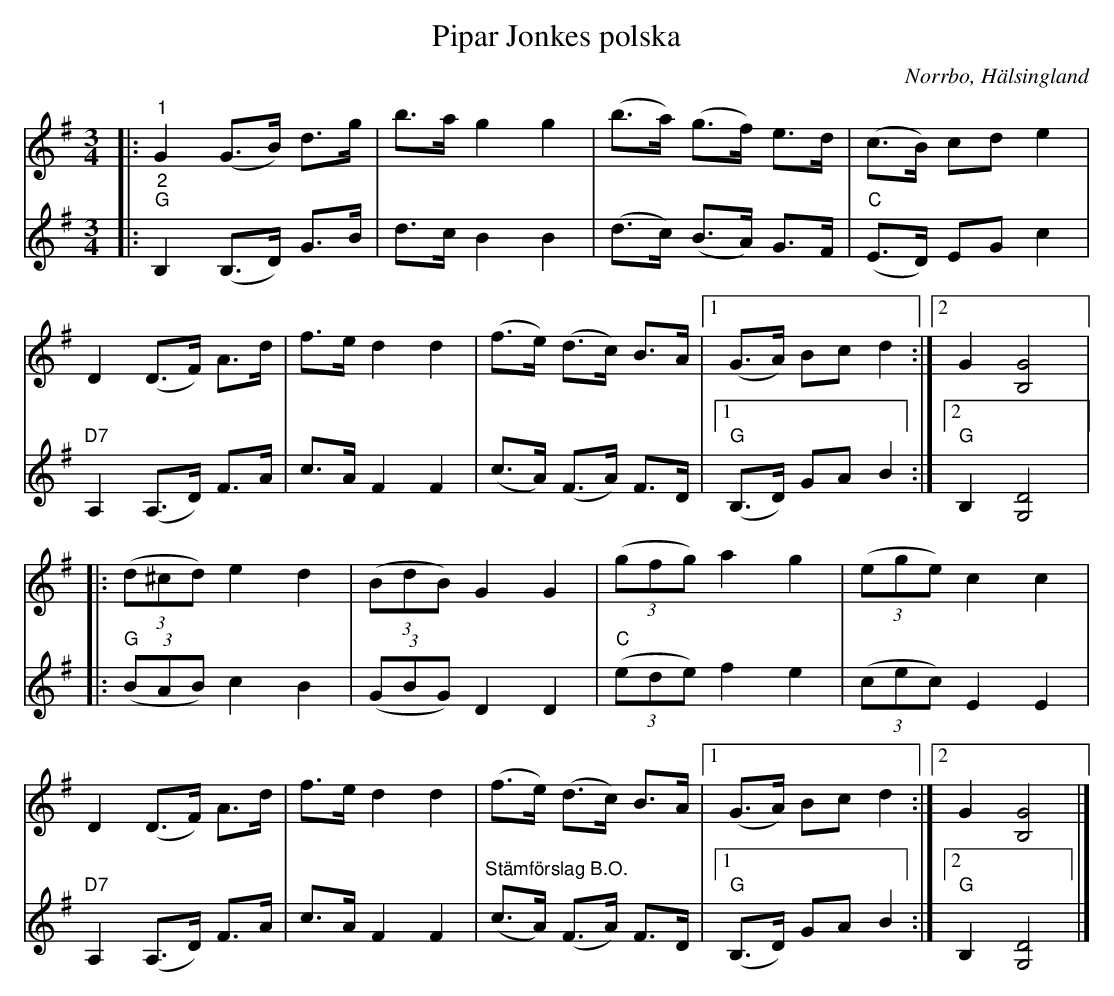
X:1
T:Pipar Jonkes polska
O:Norrbo, Hälsingland
L:1/8
M:3/4
K:G
V:1
|:"^1" G2 (G>B) d>g | b>a g2 g2 | (b>a) (g>f) e>d | (c>B) cd e2 |
D2 (D>F) A>d | f>e d2 d2 | (f>e) (d>c) B>A |1 (G>A) Bc d2 :|2 G2 [B,G]4 |:
(3(d^cd) e2 d2 | (3(BdB) G2 G2 | (3(gfg) a2 g2 | (3(ege) c2 c2 |
D2 (D>F) A>d | f>e d2 d2 | (f>e) (d>c) B>A |1 (G>A) Bc d2 :|2 G2 [B,G]4 |]
V:2
|:"^2""G" B,2 (B,>D) G>B | d>c B2 B2 | (d>c) (B>A) G>F | "C" (E>D) EG c2 |
"D7" A,2 (A,>D) F>A | c>A F2 F2 | (c>A) (F>A) F>D |1"G" (B,>D) GA B2 :|2"G" B,2 [G,D]4 |:
"G" (3(BAB) c2 B2 | (3(GBG) D2 D2 | "C" (3(ede) f2 e2 | (3(cec) E2 E2 |
"D7" A,2 (A,>D) F>A | c>A F2 F2 | "^Stämförslag B.O." (c>A) (F>A) F>D |1 "G" (B,>D) GA B2 :|2"G" B,2 [G,D]4 |]
